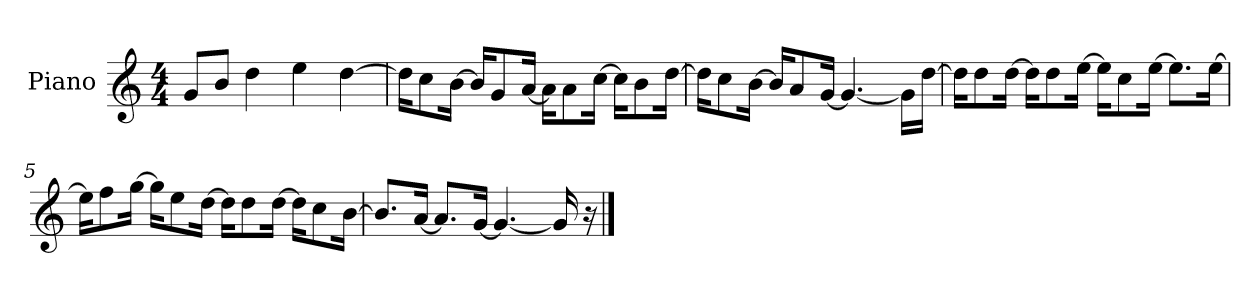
**kern
*part1
*staff1
*I"Piano
*I'P-no
*clefG2
*k[]
*M4/4
*MM90
=1
8g/L
8b/J
4dd\
4ee\
[4dd\
=2
16dd\KL]
8cc\
[16b\Jk
16b/KL]
8g/
[16a/Jk
16a\KL]
8a\
[16cc\Jk
16cc\KL]
8b\
[16dd\Jk
=3
16dd\KL]
8cc\
[16b\Jk
16b/KL]
8a/
[16g/Jk
4.g/_
16g\LL]
[16dd\JJ
=4
16dd\KL]
8dd\
[16dd\Jk
16dd\KL]
8dd\
[16ee\Jk
16ee\KL]
8cc\
[16ee\Jk
8.ee\L]
[16ee\Jk
!!LO:LB:g=z
=5
16ee\KL]
8ff\
[16gg\Jk
16gg\KL]
8ee\
[16dd\Jk
16dd\KL]
8dd\
[16dd\Jk
16dd\KL]
8cc\
[16b\Jk
=6
8.b/L]
[16a/Jk
8.a/L]
[16g/Jk
4.g/_
16g/]
16r
==
*-
